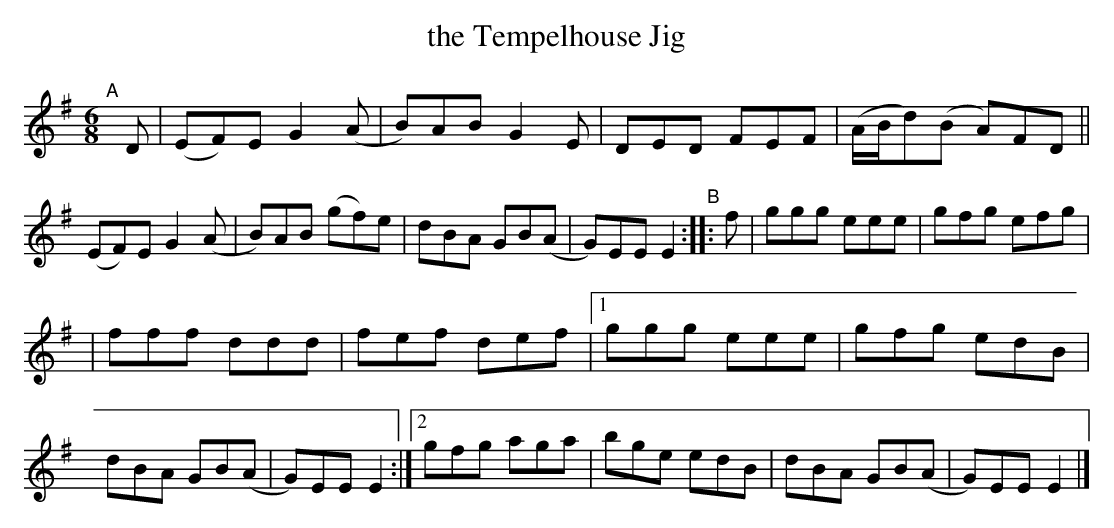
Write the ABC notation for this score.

X:1
T: the Tempelhouse Jig
M: 6/8
L: 1/8
K: Em
"^A"[|] D \
|  (EF)E G2(A | B)AB G2E | DED FEF | (A/B/d)(B A)FD \
|| (EF)E G2(A | B)AB (gf)e | dBA GB(A | G)EE E2 "^B":: f \
|  ggg eee | gfg efg |
|  fff ddd | fef def |\
[1 ggg eee | gfg edB | dBA GB(A | G)EE E2 :|\
[2 gfg aga | bge edB | dBA GB(A | G)EE E2 |]
